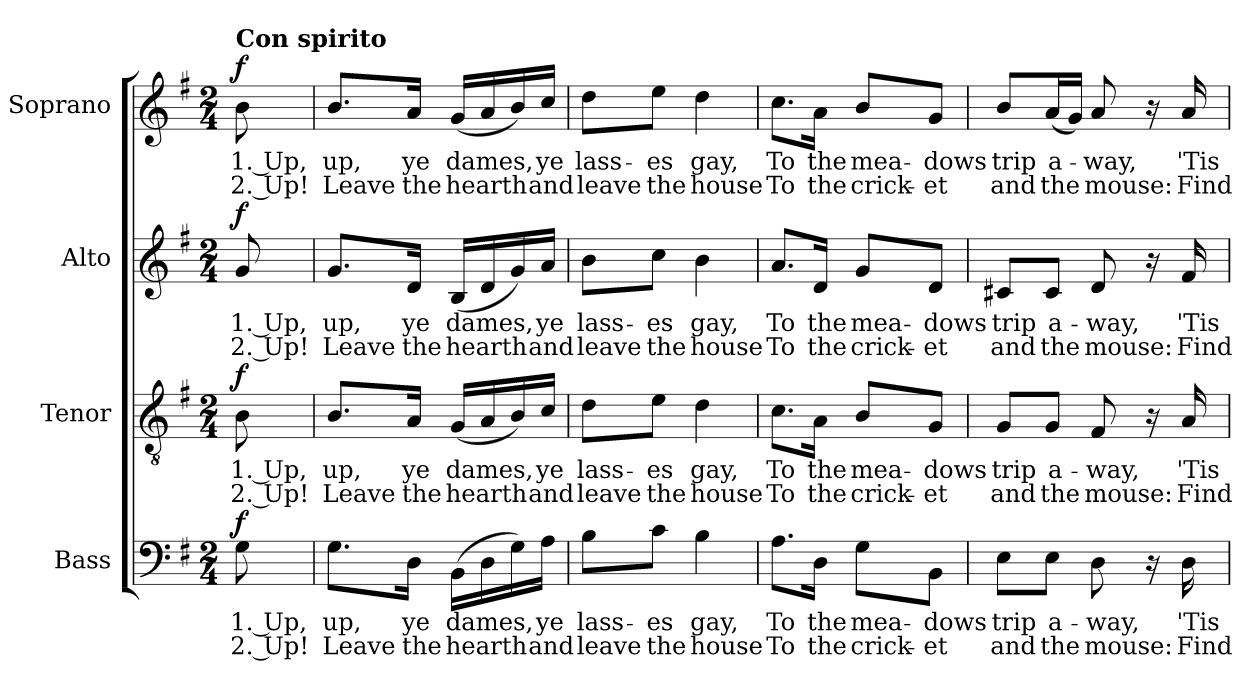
**kern	**text	**text	**dynam	**kern	**text	**text	**dynam	**kern	**text	**text	**dynam	**kern	**text	**text	**dynam
*part4	*part4	*part4	*part4	*part3	*part3	*part3	*part3	*part2	*part2	*part2	*part2	*part1	*part1	*part1	*part1
*staff4	*staff4	*staff4	*staff4	*staff3	*staff3	*staff3	*staff3	*staff2	*staff2	*staff2	*staff2	*staff1	*staff1	*staff1	*staff1
*I"Bass	*	*	*	*I"Tenor	*	*	*	*I"Alto	*	*	*	*I"Soprano	*	*	*
*I'B.	*	*	*	*I'T.	*	*	*	*I'A.	*	*	*	*I'S.	*	*	*
!!LO:PB:g=z
*clefF4	*	*	*	*clefGv2	*	*	*	*clefG2	*	*	*	*clefG2	*	*	*
*	*	*	*	*ITrd7c12	*	*	*	*	*	*	*	*	*	*	*
*k[f#]	*	*	*	*k[f#]	*	*	*	*k[f#]	*	*	*	*k[f#]	*	*	*
*G:	*	*	*	*G:	*	*	*	*G:	*	*	*	*G:	*	*	*
*M2/4	*	*	*	*M2/4	*	*	*	*M2/4	*	*	*	*M2/4	*	*	*
=1	=1	=1	=1	=1	=1	=1	=1	=1	=1	=1	=1	=1	=1	=1	=1
!	!LO:LY:b:color=#000000	!LO:LY:b:color=#000000	!	!	!	!	!	!	!	!	!	!	!	!	!
!	!	!	!	!	!LO:LY:b:color=#000000	!LO:LY:b:color=#000000	!	!	!	!	!	!	!	!	!
!	!	!	!	!	!	!	!	!	!LO:LY:b:color=#000000	!LO:LY:b:color=#000000	!	!	!	!	!
!	!	!	!	!	!	!	!	!	!	!	!	!LO:TX:a:B:t=Con spirito	!	!	!
!	!	!	!	!	!	!	!	!	!	!	!	!	!LO:LY:b:color=#000000	!LO:LY:b:color=#000000	!
8Gi\	1. Up,	2. Up!	f	8BBi\	1. Up,	2. Up!	f	8gi/	1. Up,	2. Up!	f	8bi\	1. Up,	2. Up!	f
=2	=2	=2	=2	=2	=2	=2	=2	=2	=2	=2	=2	=2	=2	=2	=2
!	!LO:LY:b:color=#000000	!LO:LY:b:color=#000000	!	!	!	!	!	!	!	!	!	!	!	!	!
!	!	!	!	!	!LO:LY:b:color=#000000	!LO:LY:b:color=#000000	!	!	!	!	!	!	!	!	!
!	!	!	!	!	!	!	!	!	!LO:LY:b:color=#000000	!LO:LY:b:color=#000000	!	!	!	!	!
!	!	!	!	!	!	!	!	!	!	!	!	!	!LO:LY:b:color=#000000	!LO:LY:b:color=#000000	!
8.Gi\L	up,	Leave	.	8.BBi/L	up,	Leave	.	8.gi/L	up,	Leave	.	8.bi/L	up,	Leave	.
!	!LO:LY:b:color=#000000	!LO:LY:b:color=#000000	!	!	!	!	!	!	!	!	!	!	!	!	!
!	!	!	!	!	!LO:LY:b:color=#000000	!LO:LY:b:color=#000000	!	!	!	!	!	!	!	!	!
!	!	!	!	!	!	!	!	!	!LO:LY:b:color=#000000	!LO:LY:b:color=#000000	!	!	!	!	!
!	!	!	!	!	!	!	!	!	!	!	!	!	!LO:LY:b:color=#000000	!LO:LY:b:color=#000000	!
16Di\Jk	ye	the	.	16AAi/Jk	ye	the	.	16di/Jk	ye	the	.	16ai/Jk	ye	the	.
!	!LO:LY:b:color=#000000	!LO:LY:b:color=#000000	!	!	!	!	!	!	!	!	!	!	!	!	!
!	!	!	!	!	!LO:LY:b:color=#000000	!LO:LY:b:color=#000000	!	!	!	!	!	!	!	!	!
!	!	!	!	!	!	!	!	!	!LO:LY:b:color=#000000	!LO:LY:b:color=#000000	!	!	!	!	!
!	!	!	!	!	!	!	!	!	!	!	!	!	!LO:LY:b:color=#000000	!LO:LY:b:color=#000000	!
(16BBi\LL	dames,	hearth	.	(16GGi/LL	dames,	hearth	.	(16Bi/LL	dames,	hearth	.	(16gi/LL	dames,	hearth	.
16Di\	.	.	.	16AAi/	.	.	.	16di/	.	.	.	16ai/	.	.	.
16Gi\)	.	.	.	16BBi/)	.	.	.	16gi/)	.	.	.	16bi/)	.	.	.
!	!LO:LY:b:color=#000000	!LO:LY:b:color=#000000	!	!	!	!	!	!	!	!	!	!	!	!	!
!	!	!	!	!	!LO:LY:b:color=#000000	!LO:LY:b:color=#000000	!	!	!	!	!	!	!	!	!
!	!	!	!	!	!	!	!	!	!LO:LY:b:color=#000000	!LO:LY:b:color=#000000	!	!	!	!	!
!	!	!	!	!	!	!	!	!	!	!	!	!	!LO:LY:b:color=#000000	!LO:LY:b:color=#000000	!
16Ai\JJ	ye	and	.	16Ci/JJ	ye	and	.	16ai/JJ	ye	and	.	16cci/JJ	ye	and	.
=3	=3	=3	=3	=3	=3	=3	=3	=3	=3	=3	=3	=3	=3	=3	=3
!	!LO:LY:b:color=#000000	!LO:LY:b:color=#000000	!	!	!	!	!	!	!	!	!	!	!	!	!
!	!	!	!	!	!LO:LY:b:color=#000000	!LO:LY:b:color=#000000	!	!	!	!	!	!	!	!	!
!	!	!	!	!	!	!	!	!	!LO:LY:b:color=#000000	!LO:LY:b:color=#000000	!	!	!	!	!
!	!	!	!	!	!	!	!	!	!	!	!	!	!LO:LY:b:color=#000000	!LO:LY:b:color=#000000	!
8Bi\L	lass-	leave	.	8Di\L	lass-	leave	.	8bi\L	lass-	leave	.	8ddi\L	lass-	leave	.
!	!LO:LY:b:color=#000000	!LO:LY:b:color=#000000	!	!	!	!	!	!	!	!	!	!	!	!	!
!	!	!	!	!	!LO:LY:b:color=#000000	!LO:LY:b:color=#000000	!	!	!	!	!	!	!	!	!
!	!	!	!	!	!	!	!	!	!LO:LY:b:color=#000000	!LO:LY:b:color=#000000	!	!	!	!	!
!	!	!	!	!	!	!	!	!	!	!	!	!	!LO:LY:b:color=#000000	!LO:LY:b:color=#000000	!
8ci\J	-es	the	.	8Ei\J	-es	the	.	8cci\J	-es	the	.	8eei\J	-es	the	.
!	!LO:LY:b:color=#000000	!LO:LY:b:color=#000000	!	!	!	!	!	!	!	!	!	!	!	!	!
!	!	!	!	!	!LO:LY:b:color=#000000	!LO:LY:b:color=#000000	!	!	!	!	!	!	!	!	!
!	!	!	!	!	!	!	!	!	!LO:LY:b:color=#000000	!LO:LY:b:color=#000000	!	!	!	!	!
!	!	!	!	!	!	!	!	!	!	!	!	!	!LO:LY:b:color=#000000	!LO:LY:b:color=#000000	!
4Bi\	gay,	house	.	4Di\	gay,	house	.	4bi\	gay,	house	.	4ddi\	gay,	house	.
=4	=4	=4	=4	=4	=4	=4	=4	=4	=4	=4	=4	=4	=4	=4	=4
!	!LO:LY:b:color=#000000	!LO:LY:b:color=#000000	!	!	!	!	!	!	!	!	!	!	!	!	!
!	!	!	!	!	!LO:LY:b:color=#000000	!LO:LY:b:color=#000000	!	!	!	!	!	!	!	!	!
!	!	!	!	!	!	!	!	!	!LO:LY:b:color=#000000	!LO:LY:b:color=#000000	!	!	!	!	!
!	!	!	!	!	!	!	!	!	!	!	!	!	!LO:LY:b:color=#000000	!LO:LY:b:color=#000000	!
8.Ai\L	To	To	.	8.Ci\L	To	To	.	8.ai/L	To	To	.	8.cci\L	To	To	.
!	!LO:LY:b:color=#000000	!LO:LY:b:color=#000000	!	!	!	!	!	!	!	!	!	!	!	!	!
!	!	!	!	!	!LO:LY:b:color=#000000	!LO:LY:b:color=#000000	!	!	!	!	!	!	!	!	!
!	!	!	!	!	!	!	!	!	!LO:LY:b:color=#000000	!LO:LY:b:color=#000000	!	!	!	!	!
!	!	!	!	!	!	!	!	!	!	!	!	!	!LO:LY:b:color=#000000	!LO:LY:b:color=#000000	!
16Di\Jk	the	the	.	16AAi\Jk	the	the	.	16di/Jk	the	the	.	16ai\Jk	the	the	.
!	!LO:LY:b:color=#000000	!LO:LY:b:color=#000000	!	!	!	!	!	!	!	!	!	!	!	!	!
!	!	!	!	!	!LO:LY:b:color=#000000	!LO:LY:b:color=#000000	!	!	!	!	!	!	!	!	!
!	!	!	!	!	!	!	!	!	!LO:LY:b:color=#000000	!LO:LY:b:color=#000000	!	!	!	!	!
!	!	!	!	!	!	!	!	!	!	!	!	!	!LO:LY:b:color=#000000	!LO:LY:b:color=#000000	!
8Gi\L	mea-	crick-	.	8BBi/L	mea-	crick-	.	8gi/L	mea-	crick-	.	8bi/L	mea-	crick-	.
!	!LO:LY:b:color=#000000	!LO:LY:b:color=#000000	!	!	!	!	!	!	!	!	!	!	!	!	!
!	!	!	!	!	!LO:LY:b:color=#000000	!LO:LY:b:color=#000000	!	!	!	!	!	!	!	!	!
!	!	!	!	!	!	!	!	!	!LO:LY:b:color=#000000	!LO:LY:b:color=#000000	!	!	!	!	!
!	!	!	!	!	!	!	!	!	!	!	!	!	!LO:LY:b:color=#000000	!LO:LY:b:color=#000000	!
8BBi\J	-dows	-et	.	8GGi/J	-dows	-et	.	8di/J	-dows	-et	.	8gi/J	-dows	-et	.
=5	=5	=5	=5	=5	=5	=5	=5	=5	=5	=5	=5	=5	=5	=5	=5
!	!LO:LY:b:color=#000000	!LO:LY:b:color=#000000	!	!	!	!	!	!	!	!	!	!	!	!	!
!	!	!	!	!	!LO:LY:b:color=#000000	!LO:LY:b:color=#000000	!	!	!	!	!	!	!	!	!
!	!	!	!	!	!	!	!	!	!LO:LY:b:color=#000000	!LO:LY:b:color=#000000	!	!	!	!	!
!	!	!	!	!	!	!	!	!	!	!	!	!	!LO:LY:b:color=#000000	!LO:LY:b:color=#000000	!
8Ei\L	trip	and	.	8GGi/L	trip	and	.	8c#Xi/L	trip	and	.	8bi/L	trip	and	.
!	!LO:LY:b:color=#000000	!LO:LY:b:color=#000000	!	!	!	!	!	!	!	!	!	!	!	!	!
!	!	!	!	!	!LO:LY:b:color=#000000	!LO:LY:b:color=#000000	!	!	!	!	!	!	!	!	!
!	!	!	!	!	!	!	!	!	!LO:LY:b:color=#000000	!LO:LY:b:color=#000000	!	!	!	!	!
!	!	!	!	!	!	!	!	!	!	!	!	!	!LO:LY:b:color=#000000	!LO:LY:b:color=#000000	!
8Ei\J	a-	the	.	8GGi/J	a-	the	.	8c#i/J	a-	the	.	(16ai/L	a-	the	.
.	.	.	.	.	.	.	.	.	.	.	.	16gi/JJ)	.	.	.
!	!LO:LY:b:color=#000000	!LO:LY:b:color=#000000	!	!	!	!	!	!	!	!	!	!	!	!	!
!	!	!	!	!	!LO:LY:b:color=#000000	!LO:LY:b:color=#000000	!	!	!	!	!	!	!	!	!
!	!	!	!	!	!	!	!	!	!LO:LY:b:color=#000000	!LO:LY:b:color=#000000	!	!	!	!	!
!	!	!	!	!	!	!	!	!	!	!	!	!	!LO:LY:b:color=#000000	!LO:LY:b:color=#000000	!
8Di\	-way,	mouse:	.	8FF#i/	-way,	mouse:	.	8di/	-way,	mouse:	.	8ai/	-way,	mouse:	.
16r	.	.	.	16r	.	.	.	16r	.	.	.	16r	.	.	.
!	!LO:LY:b:color=#000000	!LO:LY:b:color=#000000	!	!	!	!	!	!	!	!	!	!	!	!	!
!	!	!	!	!	!LO:LY:b:color=#000000	!LO:LY:b:color=#000000	!	!	!	!	!	!	!	!	!
!	!	!	!	!	!	!	!	!	!LO:LY:b:color=#000000	!LO:LY:b:color=#000000	!	!	!	!	!
!	!	!	!	!	!	!	!	!	!	!	!	!	!LO:LY:b:color=#000000	!LO:LY:b:color=#000000	!
16Di\	'Tis	Find	.	16AAi/	'Tis	Find	.	16f#i/	'Tis	Find	.	16ai/	'Tis	Find	.
=	=	=	=	=	=	=	=	=	=	=	=	=	=	=	=
*-	*-	*-	*-	*-	*-	*-	*-	*-	*-	*-	*-	*-	*-	*-	*-
